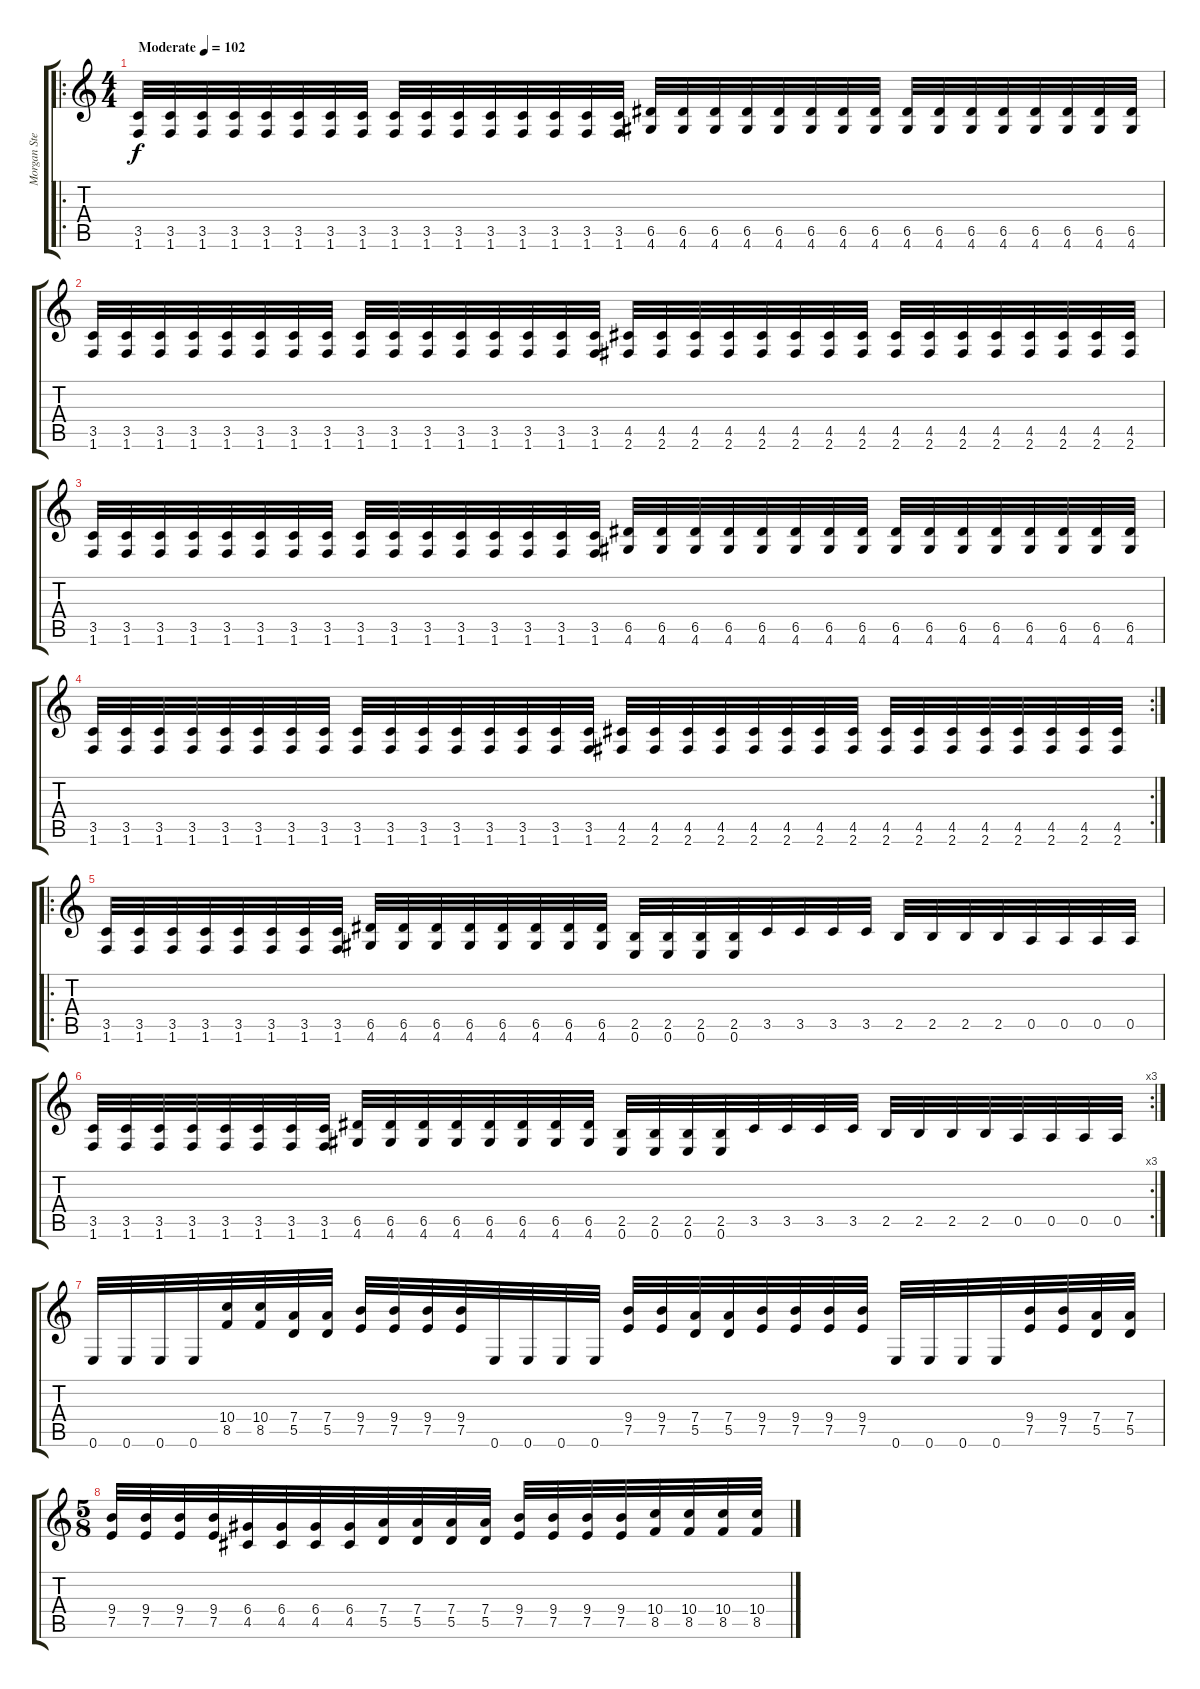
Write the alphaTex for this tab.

\track ("Morgan Steinmeyer Håkansson 2" "Morgan Ste") {instrument distortionguitar}
\staff {score tabs}
\tuning (E4 B3 G3 D3 A2 E2) {hide}
\ro
\ts (4 4)
\tempo (102 "Moderate")
\clef g2
\ks c
(3.5 1.6).32{dy f instrument distortionguitar} (3.5 1.6).32 (3.5 1.6).32 (3.5 1.6).32 (3.5 1.6).32 (3.5 1.6).32 (3.5 1.6).32 (3.5 1.6).32 (3.5 1.6).32 (3.5 1.6).32 (3.5 1.6).32 (3.5 1.6).32 (3.5 1.6).32 (3.5 1.6).32 (3.5 1.6).32 (3.5 1.6).32 (6.5 4.6).32 (6.5 4.6).32 (6.5 4.6).32 (6.5 4.6).32 (6.5 4.6).32 (6.5 4.6).32 (6.5 4.6).32 (6.5 4.6).32 (6.5 4.6).32 (6.5 4.6).32 (6.5 4.6).32 (6.5 4.6).32 (6.5 4.6).32 (6.5 4.6).32 (6.5 4.6).32 (6.5 4.6).32 |
(3.5 1.6).32 (3.5 1.6).32 (3.5 1.6).32 (3.5 1.6).32 (3.5 1.6).32 (3.5 1.6).32 (3.5 1.6).32 (3.5 1.6).32 (3.5 1.6).32 (3.5 1.6).32 (3.5 1.6).32 (3.5 1.6).32 (3.5 1.6).32 (3.5 1.6).32 (3.5 1.6).32 (3.5 1.6).32 (4.5 2.6).32 (4.5 2.6).32 (4.5 2.6).32 (4.5 2.6).32 (4.5 2.6).32 (4.5 2.6).32 (4.5 2.6).32 (4.5 2.6).32 (4.5 2.6).32 (4.5 2.6).32 (4.5 2.6).32 (4.5 2.6).32 (4.5 2.6).32 (4.5 2.6).32 (4.5 2.6).32 (4.5 2.6).32 |
(3.5 1.6).32 (3.5 1.6).32 (3.5 1.6).32 (3.5 1.6).32 (3.5 1.6).32 (3.5 1.6).32 (3.5 1.6).32 (3.5 1.6).32 (3.5 1.6).32 (3.5 1.6).32 (3.5 1.6).32 (3.5 1.6).32 (3.5 1.6).32 (3.5 1.6).32 (3.5 1.6).32 (3.5 1.6).32 (6.5 4.6).32 (6.5 4.6).32 (6.5 4.6).32 (6.5 4.6).32 (6.5 4.6).32 (6.5 4.6).32 (6.5 4.6).32 (6.5 4.6).32 (6.5 4.6).32 (6.5 4.6).32 (6.5 4.6).32 (6.5 4.6).32 (6.5 4.6).32 (6.5 4.6).32 (6.5 4.6).32 (6.5 4.6).32 |
\rc 2
(3.5 1.6).32 (3.5 1.6).32 (3.5 1.6).32 (3.5 1.6).32 (3.5 1.6).32 (3.5 1.6).32 (3.5 1.6).32 (3.5 1.6).32 (3.5 1.6).32 (3.5 1.6).32 (3.5 1.6).32 (3.5 1.6).32 (3.5 1.6).32 (3.5 1.6).32 (3.5 1.6).32 (3.5 1.6).32 (4.5 2.6).32 (4.5 2.6).32 (4.5 2.6).32 (4.5 2.6).32 (4.5 2.6).32 (4.5 2.6).32 (4.5 2.6).32 (4.5 2.6).32 (4.5 2.6).32 (4.5 2.6).32 (4.5 2.6).32 (4.5 2.6).32 (4.5 2.6).32 (4.5 2.6).32 (4.5 2.6).32 (4.5 2.6).32 |
\ro
(3.5 1.6).32 (3.5 1.6).32 (3.5 1.6).32 (3.5 1.6).32 (3.5 1.6).32 (3.5 1.6).32 (3.5 1.6).32 (3.5 1.6).32 (6.5 4.6).32 (6.5 4.6).32 (6.5 4.6).32 (6.5 4.6).32 (6.5 4.6).32 (6.5 4.6).32 (6.5 4.6).32 (6.5 4.6).32 (2.5 0.6).32 (2.5 0.6).32 (2.5 0.6).32 (2.5 0.6).32 3.5.32 3.5.32 3.5.32 3.5.32 2.5.32 2.5.32 2.5.32 2.5.32 0.5.32 0.5.32 0.5.32 0.5.32 |
\rc 3
(3.5 1.6).32 (3.5 1.6).32 (3.5 1.6).32 (3.5 1.6).32 (3.5 1.6).32 (3.5 1.6).32 (3.5 1.6).32 (3.5 1.6).32 (6.5 4.6).32 (6.5 4.6).32 (6.5 4.6).32 (6.5 4.6).32 (6.5 4.6).32 (6.5 4.6).32 (6.5 4.6).32 (6.5 4.6).32 (2.5 0.6).32 (2.5 0.6).32 (2.5 0.6).32 (2.5 0.6).32 3.5.32 3.5.32 3.5.32 3.5.32 2.5.32 2.5.32 2.5.32 2.5.32 0.5.32 0.5.32 0.5.32 0.5.32 |
0.6.32 0.6.32 0.6.32 0.6.32 (10.4 8.5).32 (10.4 8.5).32 (7.4 5.5).32 (7.4 5.5).32 (9.4 7.5).32 (9.4 7.5).32 (9.4 7.5).32 (9.4 7.5).32 0.6.32 0.6.32 0.6.32 0.6.32 (9.4 7.5).32 (9.4 7.5).32 (7.4 5.5).32 (7.4 5.5).32 (9.4 7.5).32 (9.4 7.5).32 (9.4 7.5).32 (9.4 7.5).32 0.6.32 0.6.32 0.6.32 0.6.32 (9.4 7.5).32 (9.4 7.5).32 (7.4 5.5).32 (7.4 5.5).32 |
\ts (5 8)
(9.4 7.5).32 (9.4 7.5).32 (9.4 7.5).32 (9.4 7.5).32 (6.4 4.5).32 (6.4 4.5).32 (6.4 4.5).32 (6.4 4.5).32 (7.4 5.5).32 (7.4 5.5).32 (7.4 5.5).32 (7.4 5.5).32 (9.4 7.5).32 (9.4 7.5).32 (9.4 7.5).32 (9.4 7.5).32 (10.4 8.5).32 (10.4 8.5).32 (10.4 8.5).32 (10.4 8.5).32
